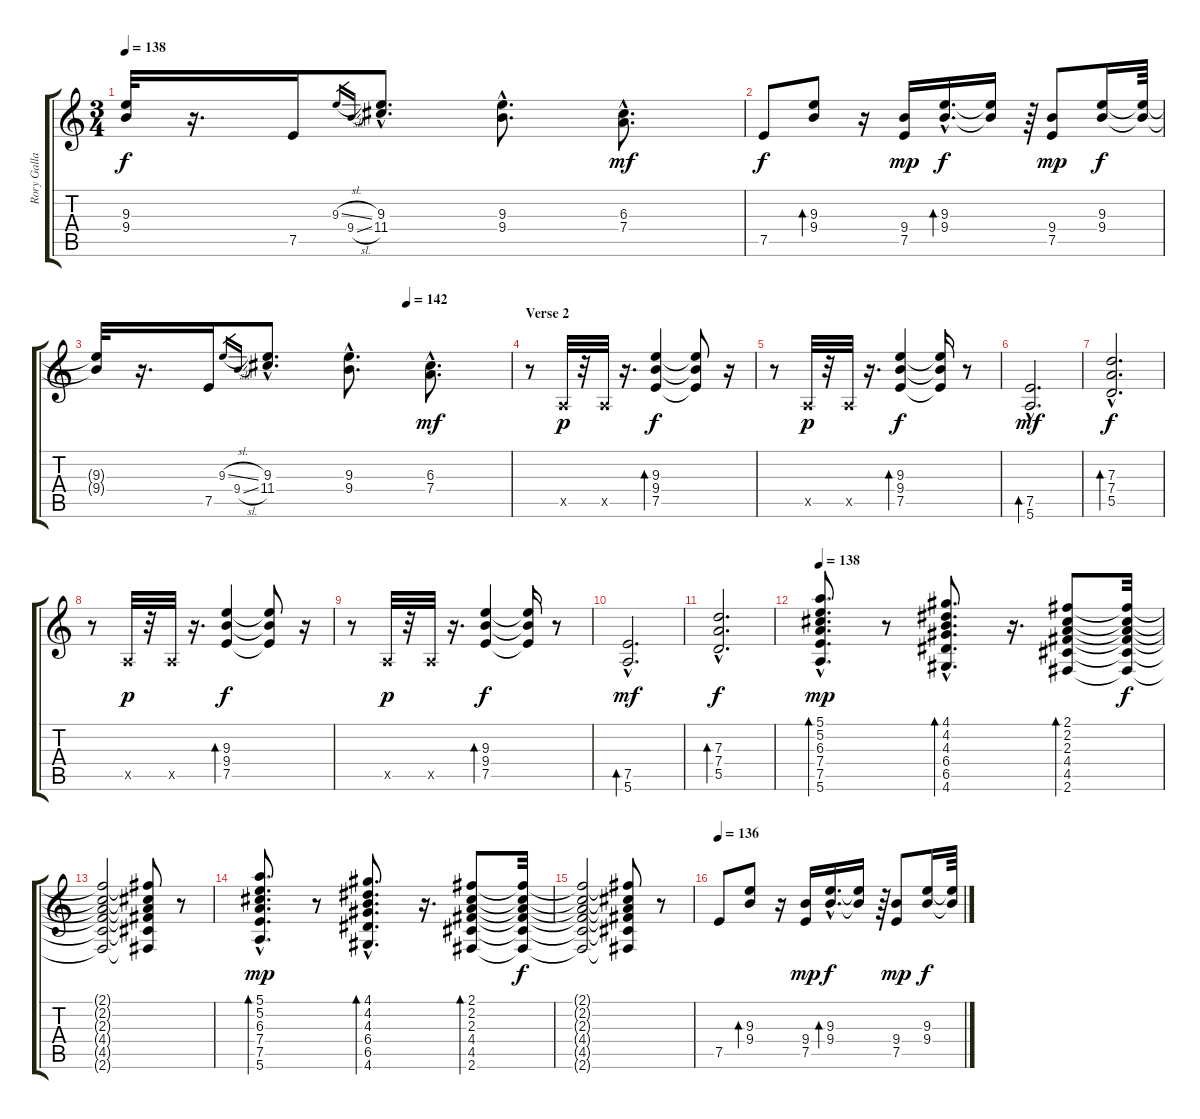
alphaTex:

\track ("Rory Gallagher (For Sound)" "Rory Galla") {instrument electricguitarclean}
\staff {score tabs}
\tuning (E4 B3 G3 D3 A2 E2) {hide}
\ts (3 4)
\tempo 138
\clef g2
\ks c
(9.3{t} 9.4{t}).32{dy f} r.16{d} 7.5.16 9.3{sl}.16{gr} 9.4{sl}.16{gr} (9.3{hac} 11.4{hac}).8{d} (9.3{hac} 9.4{hac}).8{d} (6.3{hac} 7.4{hac}).8{d dy mf} |
7.5.8{dy f} (9.3 9.4).8{bd 120} r.16 (9.4 7.5).16{dy mp} (9.3{hac} 9.4{hac}).16{d bd 30 dy f} (9.3{t} 9.4{t}).16 r.64 (9.4 7.5).8{dy mp} (9.3 9.4).16{dy f} (9.3{t} 9.4{t}).64 |
\tempo (142 0.75)
(9.3{t} 9.4{t}).32 r.16{d} 7.5.16 9.3{sl}.16{gr} 9.4{sl}.16{gr} (9.3{hac} 11.4{hac}).8{d} (9.3{hac} 9.4{hac}).8{d} (6.3{hac} 7.4{hac}).8{d dy mf} |
\section ("" "Verse 2")
r.8 0.5{x}.32{dy p} r.32 0.5{x}.32 r.16{d} (9.3 9.4 7.5).4{bd 120 dy f} (9.3{t} 9.4{t} 7.5{t}).8 r.16 |
r.8 0.5{x}.32{dy p} r.32 0.5{x}.32 r.16{d} (9.3 9.4 7.5).4{bd 120 dy f} (9.3{t} 9.4{t} 7.5{t}).16 r.8 |
(7.5{hac} 5.6{hac}).2{d bd 60 dy mf} |
(7.3{hac} 7.4{hac} 5.5{hac}).2{d bd 60 dy f} |
r.8 0.5{x}.32{dy p} r.32 0.5{x}.32 r.16{d} (9.3 9.4 7.5).4{bd 120 dy f} (9.3{t} 9.4{t} 7.5{t}).8 r.16 |
r.8 0.5{x}.32{dy p} r.32 0.5{x}.32 r.16{d} (9.3 9.4 7.5).4{bd 120 dy f} (9.3{t} 9.4{t} 7.5{t}).16 r.8 |
(7.5{hac} 5.6{hac}).2{d bd 60 dy mf} |
(7.3{hac} 7.4{hac} 5.5{hac}).2{d bd 60 dy f} |
\tempo 138
(5.1{hac} 5.2{hac} 6.3{hac} 7.4{hac} 7.5{hac} 5.6{hac}).8{d bd 60 dy mp} r.8 (4.1{hac} 4.2{hac} 4.3{hac} 6.4{hac} 6.5{hac} 4.6{hac}).8{d bd 60} r.16{d} (2.1 2.2 2.3 4.4 4.5 2.6).8{bd 30} (2.1{t} 2.2{t} 2.3{t} 4.4{t} 4.5{t} 2.6{t}).32{dy f} |
(2.1{t} 2.2{t} 2.3{t} 4.4{t} 4.5{t} 2.6{t}).2 (2.1{t} 2.2{t} 2.3{t} 4.4{t} 4.5{t} 2.6{t}).8 r.8 |
(5.1{hac} 5.2{hac} 6.3{hac} 7.4{hac} 7.5{hac} 5.6{hac}).8{d bd 60 dy mp} r.8 (4.1{hac} 4.2{hac} 4.3{hac} 6.4{hac} 6.5{hac} 4.6{hac}).8{d bd 60} r.16{d} (2.1 2.2 2.3 4.4 4.5 2.6).8{bd 30} (2.1{t} 2.2{t} 2.3{t} 4.4{t} 4.5{t} 2.6{t}).32{dy f} |
(2.1{t} 2.2{t} 2.3{t} 4.4{t} 4.5{t} 2.6{t}).2 (2.1{t} 2.2{t} 2.3{t} 4.4{t} 4.5{t} 2.6{t}).8 r.8 |
\tempo 136
7.5.8 (9.3 9.4).8{bd 120} r.16 (9.4 7.5).16{dy mp} (9.3{hac} 9.4{hac}).16{d bd 30 dy f} (9.3{t} 9.4{t}).16 r.64 (9.4 7.5).8{dy mp} (9.3 9.4).16{dy f} (9.3{t} 9.4{t}).64
